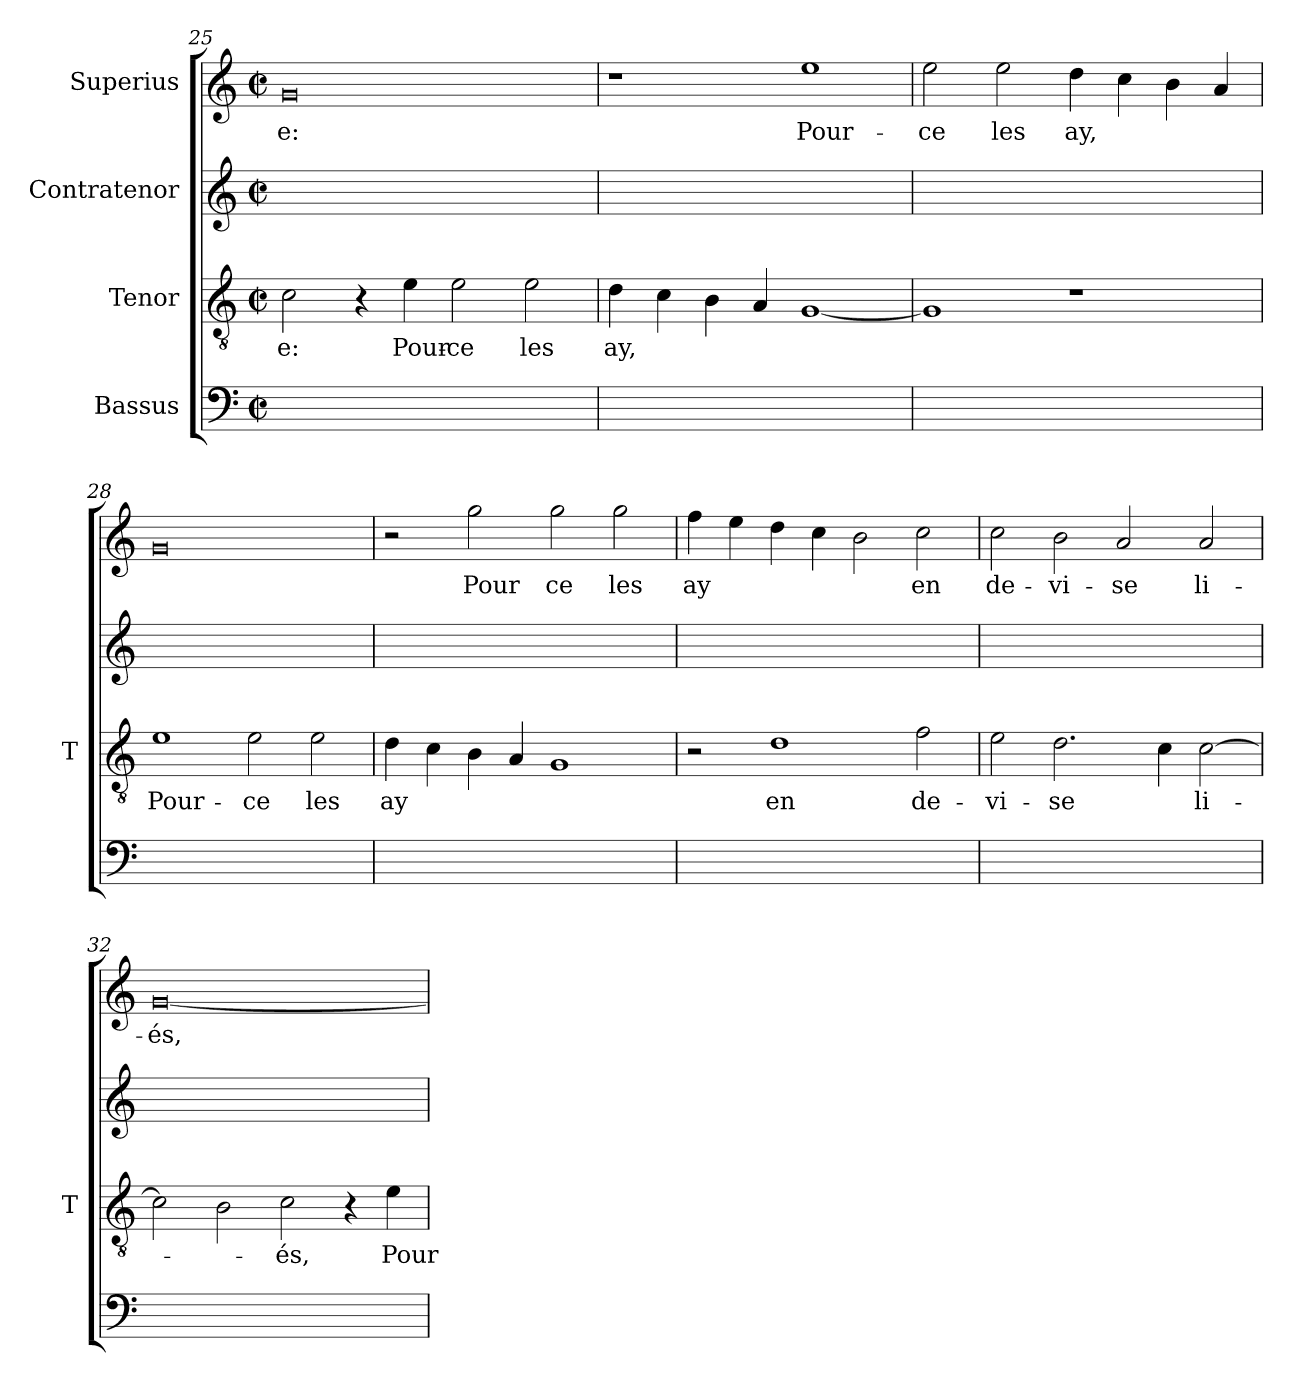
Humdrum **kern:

**kern	**kern	**text	**kern	**kern	**text
*part4	*part3	*part3	*part2	*part1	*part1
*staff4	*staff3	*staff3	*staff2	*staff1	*staff1
*I"Bassus	*I"Tenor	*	*I"Contratenor	*I"Superius	*
*	*I'T	*	*	*	*
*clefF4	*clefGv2	*	*clefG2	*clefG2	*
*k[]	*k[]	*	*k[]	*k[]	*
*C:	*C:	*	*C:	*C:	*
*M2/2	*M2/2	*	*M2/2	*M2/2	*
*met(c|)	*met(c|)	*	*met(c|)	*met(c|)	*
=25	=25	=25	=25	=25	=25
1ryy	2c	-e:	1ryy	0g	-e:
.	4r	.	.	.	.
.	4e	Pour-	.	.	.
1ryy	2e	-ce	1ryy	.	.
.	2e	-les	.	.	.
=26	=26	=26	=26	=26	=26
1ryy	4d	-ay,	1ryy	1r	.
.	4c	.	.	.	.
.	4B	.	.	.	.
.	4A	.	.	.	.
1ryy	[1G	.	1ryy	1ee	Pour-
=27	=27	=27	=27	=27	=27
1ryy	1G]	.	1ryy	2ee	-ce
.	.	.	.	2ee	-les
1ryy	1r	.	1ryy	4dd	-ay,
.	.	.	.	4cc	.
.	.	.	.	4b	.
.	.	.	.	4a	.
!!LO:PB:g=z
=28	=28	=28	=28	=28	=28
1ryy	1e	Pour-	1ryy	0g	.
1ryy	2e	-ce	1ryy	.	.
.	2e	-les	.	.	.
=29	=29	=29	=29	=29	=29
1ryy	4d	-ay	1ryy	2r	.
.	4c	.	.	.	.
.	4B	.	.	2gg	-Pour
.	4A	.	.	.	.
1ryy	1G	.	1ryy	2gg	-ce
.	.	.	.	2gg	-les
=30	=30	=30	=30	=30	=30
1ryy	2r	.	1ryy	4ff	-ay
.	.	.	.	4ee	.
.	1d	-en	.	4dd	.
.	.	.	.	4cc	.
1ryy	.	.	1ryy	2b	.
.	2f	de-	.	2cc	-en
=31	=31	=31	=31	=31	=31
1ryy	2e	vi-	1ryy	2cc	de-
.	2.d	-se	.	2b	vi-
1ryy	.	.	1ryy	2a	-se
.	4c	.	.	.	.
.	[2c	li-	.	2a	li-
=32	=32	=32	=32	=32	=32
1ryy	2c]	.	1ryy	[0g	-és,
.	2B	.	.	.	.
1ryy	2c	-és,	1ryy	.	.
.	4r	.	.	.	.
.	4e	Pour-	.	.	.
=	=	=	=	=	=
*-	*-	*-	*-	*-	*-
